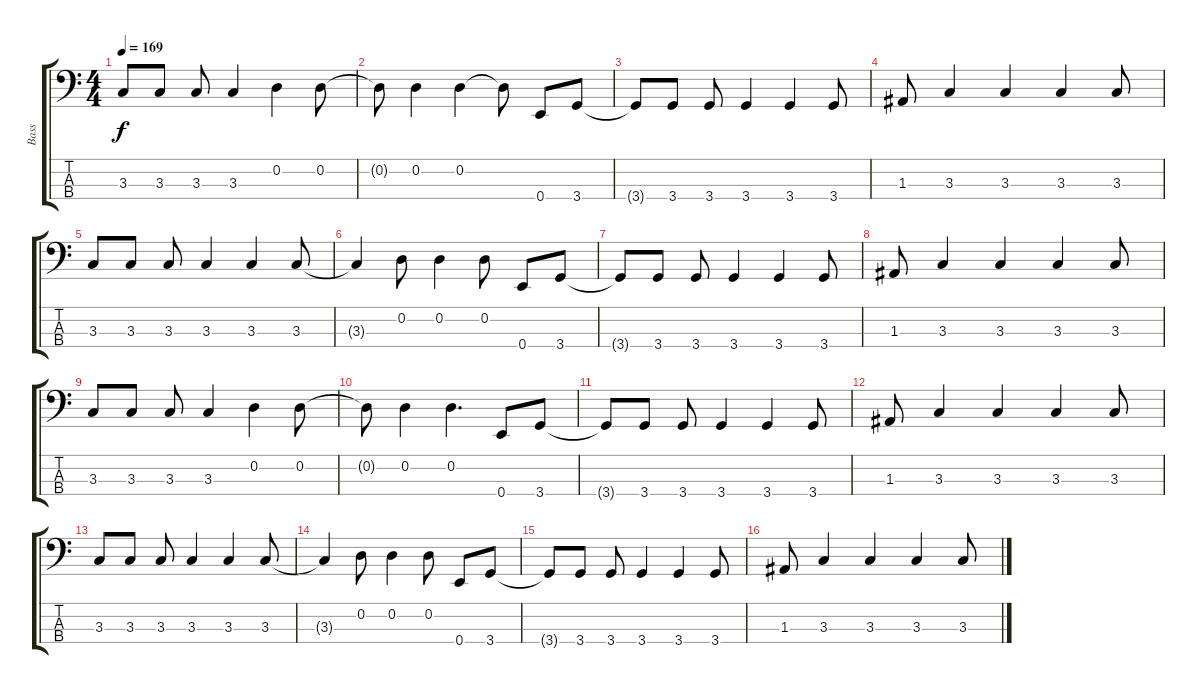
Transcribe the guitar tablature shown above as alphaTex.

\track ("Bass" "Bass") {instrument fretlessbass}
\staff {score tabs}
\tuning (G2 D2 A1 E1) {hide}
\ts (4 4)
\tempo 169
\clef f4
\ks c
3.3.8{dy f} 3.3.8 3.3.8 3.3.4 0.2.4 0.2.8 |
0.2{t}.8 0.2.4 0.2.4 0.2{t}.8 0.4.8 3.4.8 |
3.4{t}.8 3.4.8 3.4.8 3.4.4 3.4.4 3.4.8 |
1.3.8 3.3.4 3.3.4 3.3.4 3.3.8 |
3.3.8 3.3.8 3.3.8 3.3.4 3.3.4 3.3.8 |
3.3{t}.4 0.2.8 0.2.4 0.2.8 0.4.8 3.4.8 |
3.4{t}.8 3.4.8 3.4.8 3.4.4 3.4.4 3.4.8 |
1.3.8 3.3.4 3.3.4 3.3.4 3.3.8 |
3.3.8 3.3.8 3.3.8 3.3.4 0.2.4 0.2.8 |
0.2{t}.8 0.2.4 0.2.4{d} 0.4.8 3.4.8 |
3.4{t}.8 3.4.8 3.4.8 3.4.4 3.4.4 3.4.8 |
1.3.8 3.3.4 3.3.4 3.3.4 3.3.8 |
3.3.8 3.3.8 3.3.8 3.3.4 3.3.4 3.3.8 |
3.3{t}.4 0.2.8 0.2.4 0.2.8 0.4.8 3.4.8 |
3.4{t}.8 3.4.8 3.4.8 3.4.4 3.4.4 3.4.8 |
1.3.8 3.3.4 3.3.4 3.3.4 3.3.8
